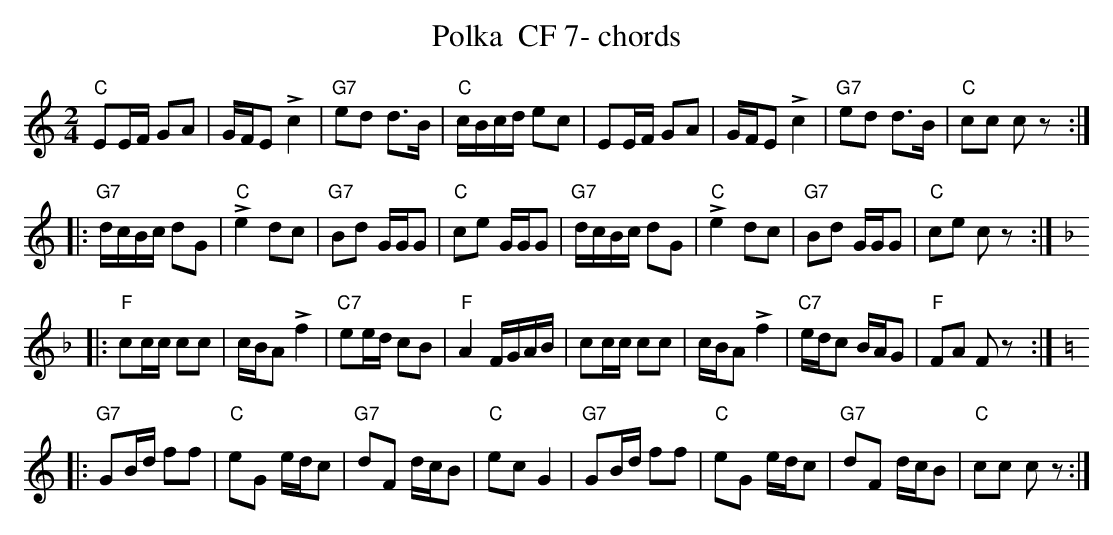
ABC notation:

X:1
T:Polka  CF 7- chords
M:2/4
L:1/16
K:Cmaj%%MIDI gchordon
"C"E2EF G2A2 | GFE2 !>!c4 | "G7"e2d2 d3B | "C"cBcd e2c2 | E2EF G2A2 | GFE2 !>!c4 | "G7"e2d2 d3B | "C"c2c2 c2z2 :: [K:Cmaj]
"G7"dcBc d2G2 | "C"!>!e4 d2c2 | "G7"B2d2 GGG2 | "C"c2e2 GGG2 | "G7"dcBc d2G2 | "C"!>!e4 d2c2 | "G7"B2d2 GGG2 | "C"c2e2 c2z2 :: [K:Fmaj]
"F"c2cc c2c2 | cBA2 !>!f4 | "C7"e2ed c2B2 | "F"A4 FGAB | c2cc c2c2 | cBA2 !>!f4 | "C7"edc2 BAG2 | "F"F2A2 F2z2 :: [K:Cmaj]
"G7"G2Bd f2f2 | "C"e2G2 edc2 | "G7"d2F2 dcB2 | "C"e2c2G4 | "G7"G2Bd f2f2 | "C"e2G2 edc2 | "G7"d2F2 dcB2 | "C"c2c2 c2z2 :|
